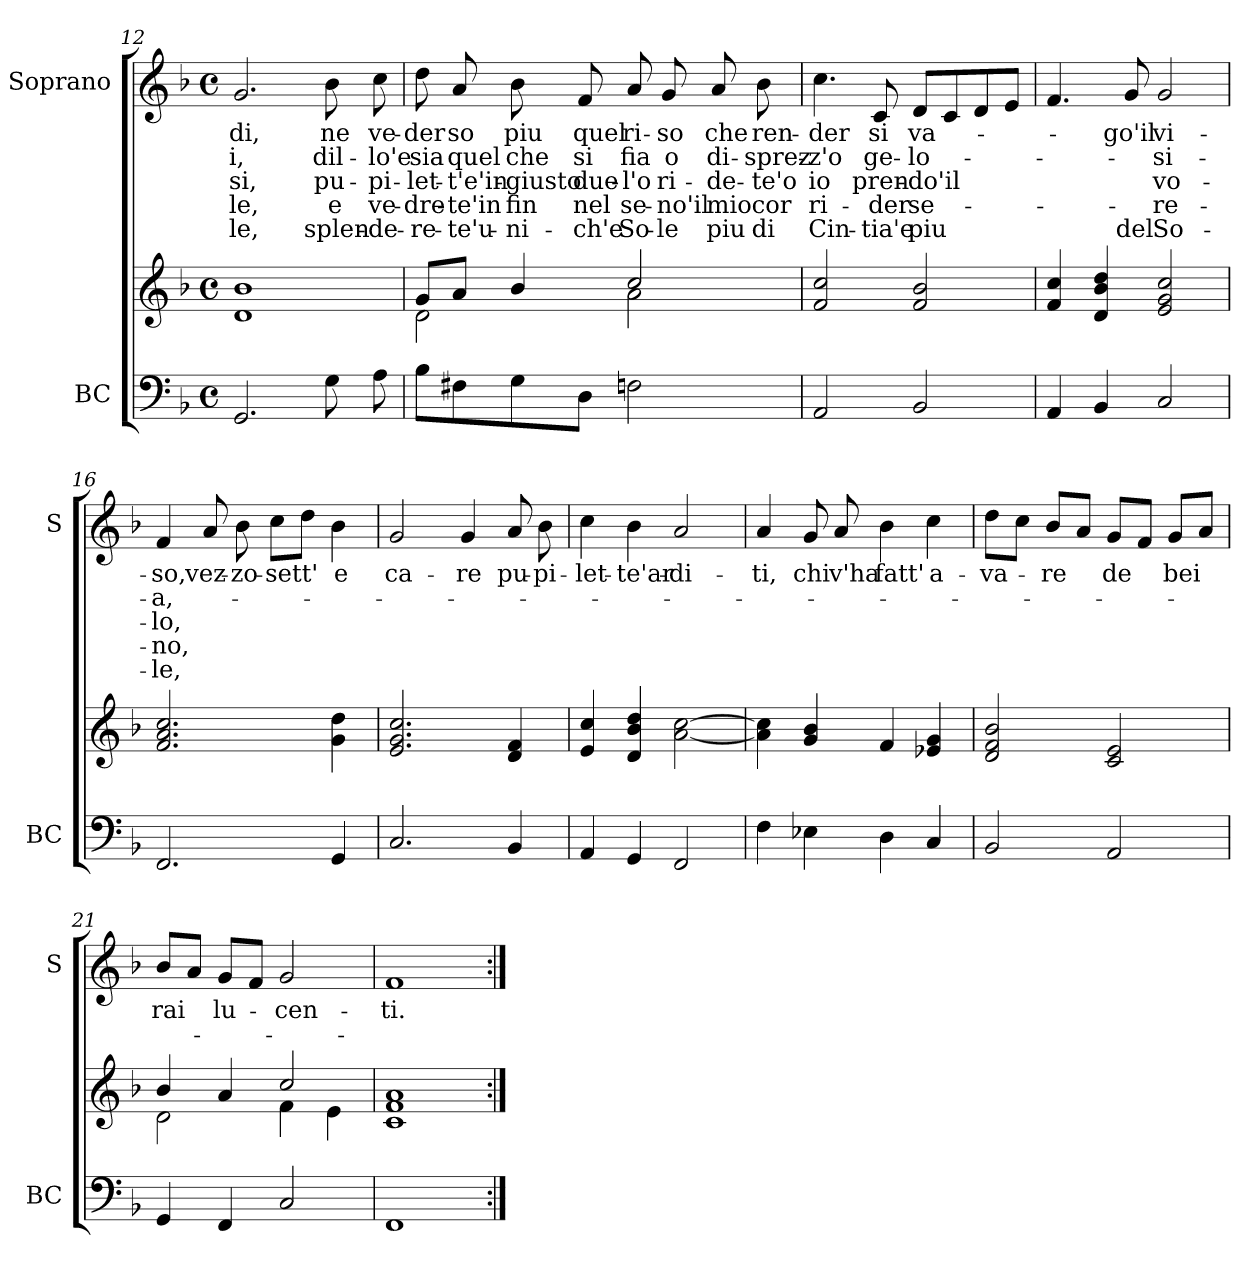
**kern	**kern	**kern	**text	**text	**text	**text	**text
*part2	*part2	*part1	*part1	*part1	*part1	*part1	*part1
*staff3	*staff2	*staff1	*staff1	*staff1	*staff1	*staff1	*staff1
*I"BC	*	*I"Soprano	*	*	*	*	*
*I'BC	*	*I'S	*	*	*	*	*
*clefF4	*clefG2	*clefG2	*	*	*	*	*
*k[b-]	*k[b-]	*k[b-]	*	*	*	*	*
*F:	*F:	*F:	*	*	*	*	*
*M4/4	*M4/4	*M4/4	*	*	*	*	*
*met(c)	*met(c)	*met(c)	*	*	*	*	*
=12	=12	=12	=12	=12	=12	=12	=12
2.GG/	1d 1b-	2.g/	di,	-i,	-si,	-le,	-le,
8G\	.	8b-\	ne	dil-	pu-	e	splen-
8A\	.	8cc\	ve-	-lo'e	-pi-	ve-	-de-
=13	=13	=13	=13	=13	=13	=13	=13
*	*^	*	*	*	*	*	*
8B-\L	8g/L	2d\	8dd\	-der	sia	-let-	-dre-	-re-
8F#X\	8a/J	.	8a/	so	quel	-t'e'in-	-te'in	-te'u-
8G\	4b-/	.	8b-\	piu	che	-giusto	fin	-ni-
8D\J	.	.	8f/	quel	si	due-	nel	-ch'e
2Fn\	2cc/	2a\	8a/	ri-	fia	-l'o	se-	So-
.	.	.	8g/	-so	o	ri-	-no'il	-le
.	.	.	8a/	che	di-	-de-	mio	piu
.	.	.	8b-\	ren-	-sprez-	-te'o	cor	di
*	*v	*v	*	*	*	*	*	*
!!LO:LB:g=z
=14	=14	=14	=14	=14	=14	=14	=14
2AA/	2f/ 2cc/	4.cc\	-der	-z'o	io	ri-	Cin-
.	.	8c/	si	ge-	pren-	-der	-tia'e
2BB-/	2f/ 2b-/	8d/L	va-	-lo-	-do'il	se-	piu
.	.	8c/	.	.	.	.	.
.	.	8d/	.	.	.	.	.
.	.	8e/J	.	.	.	.	.
=15	=15	=15	=15	=15	=15	=15	=15
4AA/	4f/ 4cc/	4.f/	.	.	.	.	.
4BB-/	4d/ 4b-/ 4dd/	.	.	.	.	.	.
.	.	8g/	-go'il	.	.	.	del
2C/	2e/ 2g/ 2cc/	2g/	vi-	-si-	vo-	-re-	So-
=16	=16	=16	=16	=16	=16	=16	=16
2.FF/	2.f/ 2.a/ 2.cc/	4f/	-so,	-a,-	-lo,	-no,	-le,
.	.	8a/	vez-	.	.	.	.
.	.	8b-\	-zo-	.	.	.	.
.	.	8cc\L	-sett'	.	.	.	.
.	.	8dd\J	.	.	.	.	.
4GG/	4g\ 4dd\	4b-\	e	.	.	.	.
=17	=17	=17	=17	=17	=17	=17	=17
2.C/	2.e/ 2.g/ 2.cc/	2g/	ca-	.	.	.	.
.	.	4g/	-re	.	.	.	.
4BB-/	4d/ 4f/	8a/	pu-	.	.	.	.
.	.	8b-\	-pi-	.	.	.	.
!!LO:LB:g=z
=18	=18	=18	=18	=18	=18	=18	=18
4AA/	4e/ 4cc/	4cc\	-let-	.	.	.	.
4GG/	4d/ 4b-/ 4dd/	4b-\	-te'ar-	.	.	.	.
2FF/	[2a\ [2cc\	2a/	-di-	.	.	.	.
=19	=19	=19	=19	=19	=19	=19	=19
4F\	4a\] 4cc\]	4a/	-ti,	.	.	.	.
4E-X\	4g/ 4b-/	8g/	chi	.	.	.	.
.	.	8a/	v'ha	.	.	.	.
4D\	4f/	4b-\	fatt'	.	.	.	.
4C/	4e-X/ 4g/	4cc\	a-	.	.	.	.
=20	=20	=20	=20	=20	=20	=20	=20
2BB-/	2d/ 2f/ 2b-/	8dd\L	-va-	.	.	.	.
.	.	8cc\J	.	.	.	.	.
.	.	8b-/L	-re	.	.	.	.
.	.	8a/J	.	.	.	.	.
2AA/	2c/ 2e/	8g/L	de	.	.	.	.
.	.	8f/J	.	.	.	.	.
.	.	8g/L	bei	.	.	.	.
.	.	8a/J	.	.	.	.	.
=21	=21	=21	=21	=21	=21	=21	=21
*	*^	*	*	*	*	*	*
4GG/	4b-/	2d\	8b-/L	rai	.	.	.	.
.	.	.	8a/J	.	.	.	.	.
4FF/	4a/	.	8g/L	lu-	.	.	.	.
.	.	.	8f/J	.	.	.	.	.
2C/	2cc/	4f\	2g/	-cen-	.	.	.	.
.	.	4e\	.	.	.	.	.	.
*	*v	*v	*	*	*	*	*	*
=22	=22	=22	=22	=22	=22	=22	=22
1FF	1c 1f 1a	1f	-ti.	.	.	.	.
=:|!	=:|!	=:|!	=:|!	=:|!	=:|!	=:|!	=:|!
*-	*-	*-	*-	*-	*-	*-	*-
